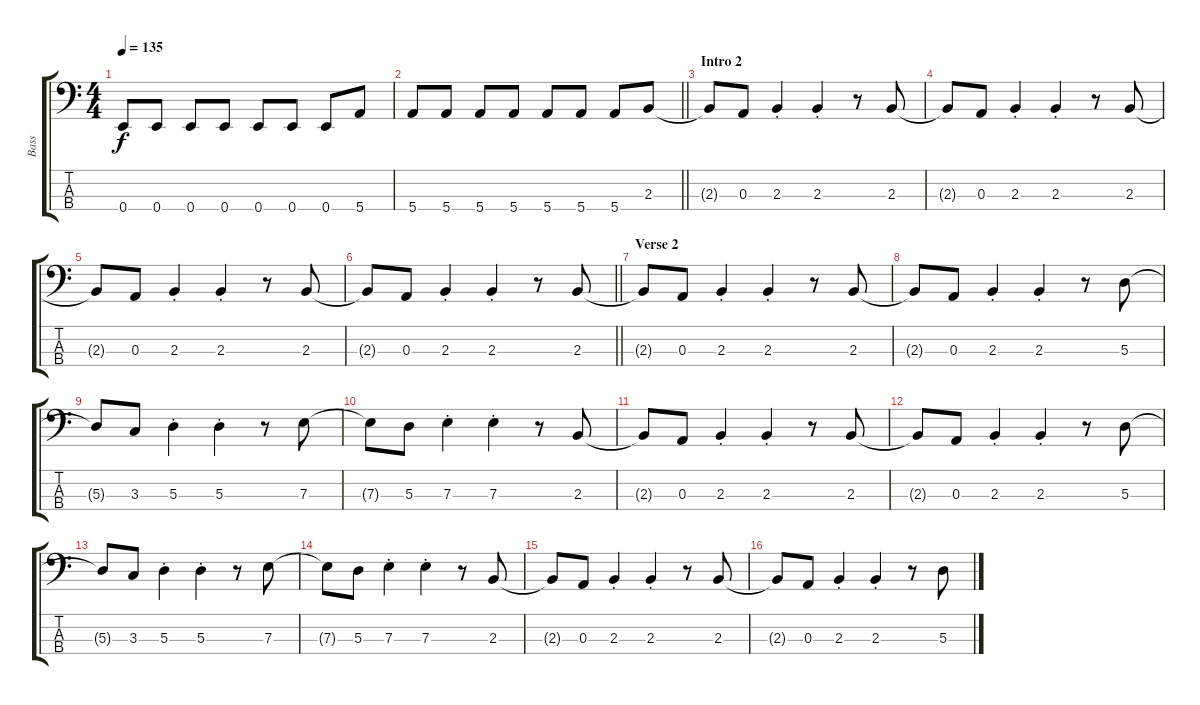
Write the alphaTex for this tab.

\track ("Bass" "Bass") {instrument electricbassfinger}
\staff {score tabs}
\tuning (G2 D2 A1 E1) {hide}
\ts (4 4)
\tempo 135
\clef f4
\ks c
0.4.8{dy f} 0.4.8 0.4.8 0.4.8 0.4.8 0.4.8 0.4.8 5.4.8 |
\barLineRight lightlight
5.4.8 5.4.8 5.4.8 5.4.8 5.4.8 5.4.8 5.4.8 2.3.8 |
\section ("" "Intro 2")
2.3{t}.8 0.3.8 2.3{st}.4 2.3{st}.4 r.8 2.3.8 |
2.3{t}.8 0.3.8 2.3{st}.4 2.3{st}.4 r.8 2.3.8 |
2.3{t}.8 0.3.8 2.3{st}.4 2.3{st}.4 r.8 2.3.8 |
\barLineRight lightlight
2.3{t}.8 0.3.8 2.3{st}.4 2.3{st}.4 r.8 2.3.8 |
\section ("" "Verse 2")
2.3{t}.8 0.3.8 2.3{st}.4 2.3{st}.4 r.8 2.3.8 |
2.3{t}.8 0.3.8 2.3{st}.4 2.3{st}.4 r.8 5.3.8 |
5.3{t}.8 3.3.8 5.3{st}.4 5.3{st}.4 r.8 7.3.8 |
7.3{t}.8 5.3.8 7.3{st}.4 7.3{st}.4 r.8 2.3.8 |
2.3{t}.8 0.3.8 2.3{st}.4 2.3{st}.4 r.8 2.3.8 |
2.3{t}.8 0.3.8 2.3{st}.4 2.3{st}.4 r.8 5.3.8 |
5.3{t}.8 3.3.8 5.3{st}.4 5.3{st}.4 r.8 7.3.8 |
7.3{t}.8 5.3.8 7.3{st}.4 7.3{st}.4 r.8 2.3.8 |
2.3{t}.8 0.3.8 2.3{st}.4 2.3{st}.4 r.8 2.3.8 |
2.3{t}.8 0.3.8 2.3{st}.4 2.3{st}.4 r.8 5.3.8
